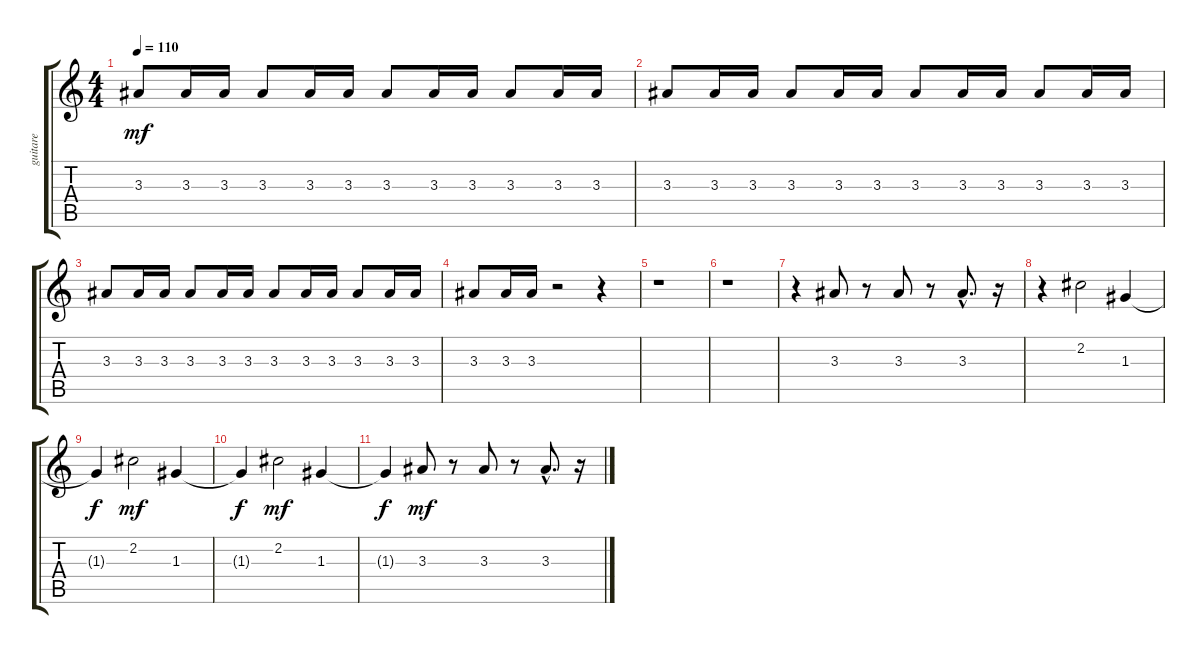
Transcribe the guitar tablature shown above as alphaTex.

\track ("guitare" "guitare") {instrument electricguitarjazz}
\staff {score tabs}
\tuning (E4 B3 G3 D3 A2 E2) {hide}
\ts (4 4)
\tempo 110
\clef g2
\ks c
3.3.8{dy mf} 3.3.16 3.3.16 3.3.8 3.3.16 3.3.16 3.3.8 3.3.16 3.3.16 3.3.8 3.3.16 3.3.16 |
3.3.8 3.3.16 3.3.16 3.3.8 3.3.16 3.3.16 3.3.8 3.3.16 3.3.16 3.3.8 3.3.16 3.3.16 |
3.3.8 3.3.16 3.3.16 3.3.8 3.3.16 3.3.16 3.3.8 3.3.16 3.3.16 3.3.8 3.3.16 3.3.16 |
3.3.8 3.3.16 3.3.16 r.2 r.4 |
r.1 |
r.1 |
r.4 3.3.8 r.8 3.3.8 r.8 3.3{hac}.8{d} r.16 |
r.4 2.2.2 1.3.4 |
1.3{t}.4{dy f} 2.2.2{dy mf} 1.3.4 |
1.3{t}.4{dy f} 2.2.2{dy mf} 1.3.4 |
1.3{t}.4{dy f} 3.3.8{dy mf} r.8 3.3.8 r.8 3.3{hac}.8{d} r.16
